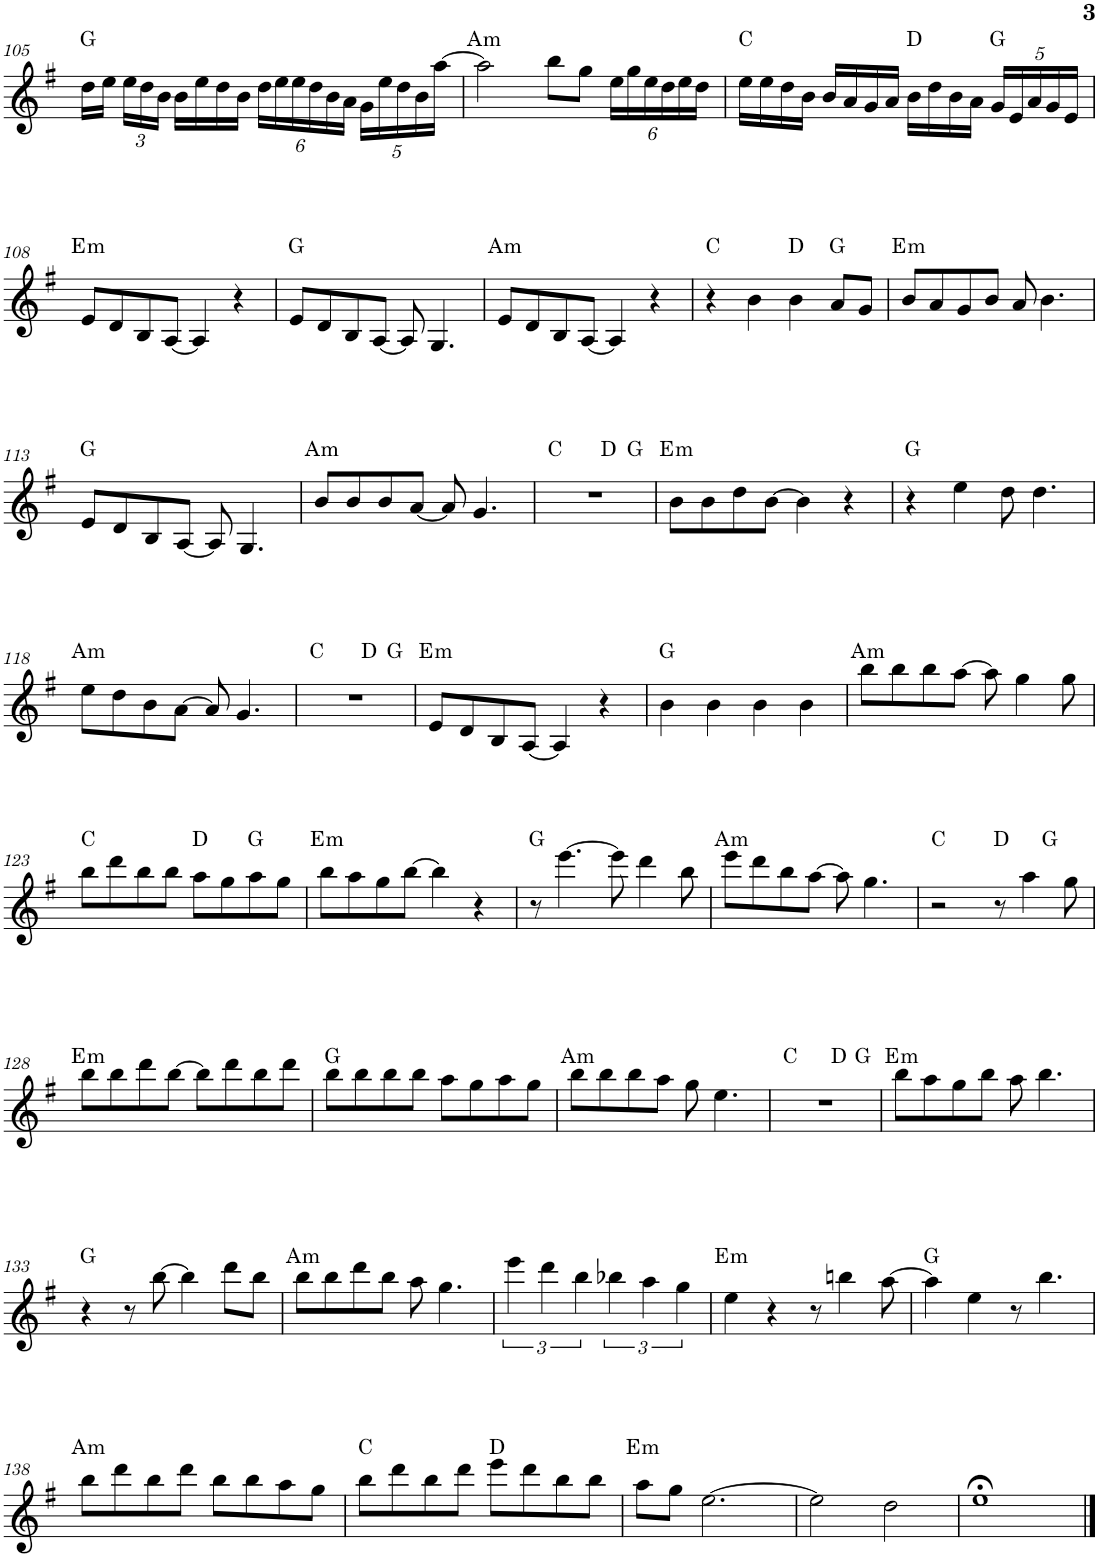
**kern	**harte
*part1	*part1
*staff1	*
*I"P1	*
!!LO:PB:g=z
*clefG2	*
*k[f#]	*
*e:	*
*M4/4	*
=105	=105
16dd\LL	G:maj
16ee\JJ	.
*Xbrackettup	*
24ee\LL	.
24dd\	.
24b\JJ	.
16b\LL	.
16ee\	.
16dd\	.
16b\JJ	.
24dd\LL	.
24ee\	.
24ee\	.
24dd\	.
24b\	.
24a\JJ	.
20g\LL	.
20ee\	.
20dd\	.
20b\	.
[>20aa\JJ	.
=106	=106
!	!LO:H:kt=m
2aa\]	A:min
8bb\L	.
8gg\J	.
24ee\LL	.
24gg\	.
24ee\	.
24dd\	.
24ee\	.
24dd\JJ	.
=107	=107
16ee\LL	C:maj
16ee\	.
16dd\	.
16b\JJ	.
16b/LL	.
16a/	.
16g/	.
16a/JJ	.
16b\LL	D:maj
16dd\	.
16b\	.
16a\JJ	.
20g/LL	G:maj
20e/	.
20a/	.
20g/	.
20e/JJ	.
!!LO:LB:g=z
=108	=108
!	!LO:H:kt=m
8e/L	E:min
8d/	.
8B/	.
[<8A/J	.
4A/]	.
4r	.
=109	=109
8e/L	G:maj
8d/	.
8B/	.
[<8A/J	.
8A/]	.
4.G/	.
=110	=110
!	!LO:H:kt=m
8e/L	A:min
8d/	.
8B/	.
[<8A/J	.
4A/]	.
4r	.
=111	=111
4r	C:maj
4b\	.
4b\	D:maj
8a/L	G:maj
8g/J	.
=112	=112
!	!LO:H:kt=m
8b/L	E:min
8a/	.
8g/	.
8b/J	.
8a/	.
4.b\	.
!!LO:LB:g=z
=113	=113
8e/L	G:maj
8d/	.
8B/	.
[<8A/J	.
8A/]	.
4.G/	.
=114	=114
!	!LO:H:kt=m
8b/L	A:min
8b/	.
8b/	.
[<8a/J	.
8a/]	.
4.g/	.
=115	=115
*^	*
*	*^	*
1r	2ryy	2.ryy	C:maj
.	2ryy	.	D:maj
.	.	4ryy	G:maj
=116	=116	=116	=116
!	!	!	!LO:H:kt=m
*v	*v	*v	*
8b\L	E:min
8b\	.
8dd\	.
[>8b\J	.
4b\]	.
4r	.
=117	=117
4r	G:maj
4ee\	.
8dd\	.
4.dd\	.
!!LO:LB:g=z
=118	=118
!	!LO:H:kt=m
8ee\L	A:min
8dd\	.
8b\	.
[>8a\J	.
8a/]	.
4.g/	.
=119	=119
*^	*
*	*^	*
1r	2ryy	2.ryy	C:maj
.	2ryy	.	D:maj
.	.	4ryy	G:maj
=120	=120	=120	=120
!	!	!	!LO:H:kt=m
*v	*v	*v	*
8e/L	E:min
8d/	.
8B/	.
[<8A/J	.
4A/]	.
4r	.
=121	=121
4b\	G:maj
4b\	.
4b\	.
4b\	.
=122	=122
!	!LO:H:kt=m
8bb\L	A:min
8bb\	.
8bb\	.
[>8aa\J	.
8aa\]	.
4gg\	.
8gg\	.
!!LO:LB:g=z
=123	=123
8bb\L	C:maj
8ddd\	.
8bb\	.
8bb\J	.
8aa\L	D:maj
8gg\	.
8aa\	G:maj
8gg\J	.
=124	=124
!	!LO:H:kt=m
8bb\L	E:min
8aa\	.
8gg\	.
[>8bb\J	.
4bb\]	.
4r	.
=125	=125
8r	G:maj
[>4.eee\	.
8eee\]	.
4ddd\	.
8bb\	.
=126	=126
!	!LO:H:kt=m
8eee\L	A:min
8ddd\	.
8bb\	.
[>8aa\J	.
8aa\]	.
4.gg\	.
=127	=127
*^	*
2r	2.ryy	C:maj
8r	.	D:maj
4aa\	.	.
.	4ryy	G:maj
8gg\	.	.
!!LO:LB:g=z	!!
=128	=128	=128
!	!	!LO:H:kt=m
*v	*v	*
8bb\L	E:min
8bb\	.
8ddd\	.
[>8bb\J	.
8bb\L]	.
8ddd\	.
8bb\	.
8ddd\J	.
=129	=129
8bb\L	G:maj
8bb\	.
8bb\	.
8bb\J	.
8aa\L	.
8gg\	.
8aa\	.
8gg\J	.
=130	=130
!	!LO:H:kt=m
8bb\L	A:min
8bb\	.
8bb\	.
8aa\J	.
8gg\	.
4.ee\	.
=131	=131
*^	*
*	*^	*
1r	2ryy	2.ryy	C:maj
.	2ryy	.	D:maj
.	.	4ryy	G:maj
=132	=132	=132	=132
!	!	!	!LO:H:kt=m
*v	*v	*v	*
8bb\L	E:min
8aa\	.
8gg\	.
8bb\J	.
8aa\	.
4.bb\	.
!!LO:LB:g=z
=133	=133
4r	G:maj
8r	.
[>8bb\	.
4bb\]	.
8ddd\L	.
8bb\J	.
=134	=134
!	!LO:H:kt=m
8bb\L	A:min
8bb\	.
8ddd\	.
8bb\J	.
8aa\	.
4.gg\	.
=135	=135
*brackettup	*
6eee\	.
6ddd\	.
6bb\	.
6bb-X\	.
6aa\	.
6gg\	.
=136	=136
!	!LO:H:kt=m
4ee\	E:min
4r	.
8r	.
4bbn\	.
[>8aa\	.
=137	=137
4aa\]	G:maj
4ee\	.
8r	.
4.bb\	.
!!LO:LB:g=z
=138	=138
!	!LO:H:kt=m
8bb\L	A:min
8ddd\	.
8bb\	.
8ddd\J	.
8bb\L	.
8bb\	.
8aa\	.
8gg\J	.
=139	=139
8bb\L	C:maj
8ddd\	.
8bb\	.
8ddd\J	.
8eee\L	D:maj
8ddd\	.
8bb\	.
8bb\J	.
=140	=140
!	!LO:H:kt=m
8aa\L	E:min
8gg\J	.
[>2.ee\	.
=141	=141
2ee\]	.
2dd\	.
=142	=142
1ee;<	.
==	==
*-	*-
